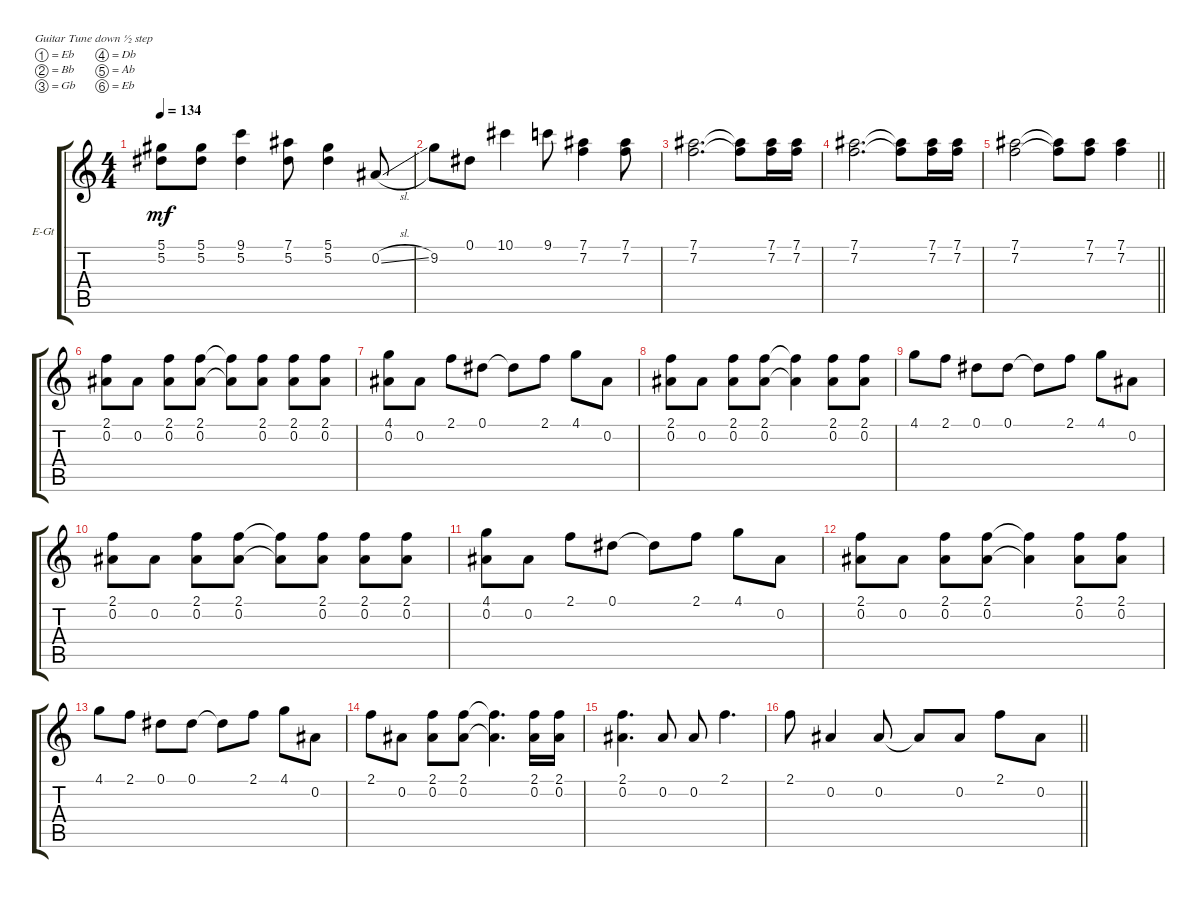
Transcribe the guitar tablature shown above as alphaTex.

\bracketExtendMode groupsimilarinstruments
\firstSystemTrackNameOrientation horizontal
\otherSystemsTrackNameOrientation horizontal
\track ("Guitar 2" "E-Gt") {instrument overdrivenguitar}
\staff {score tabs}
\tuning (Eb4 Bb3 Gb3 Db3 Ab2 Eb2)
\ts (4 4)
\scale
0.206316
\tempo 134
\accidentals auto
\clef g2
\ottava regular
\simile none
\ks c
(5.2 5.1).8{dy mf} (5.2 5.1).8 (5.2 9.1).4 (5.2 7.1).8 (5.2 5.1).4 0.2{sl}.8 |
\scale
0.185263 9.2.8 0.1.8 10.1.4 9.1.8 (7.2 7.1).4 (7.2 7.1).8 |
\scale
0.304211 (7.2 7.1).2{d} (7.2{t} 7.1{t}).8 (7.2 7.1).16 (7.2 7.1).16 |
\scale
0.304211 (7.2 7.1).2{d} (7.2{t} 7.1{t}).8 (7.2 7.1).16 (7.2 7.1).16 |
\scale
0.244613
\barLineRight lightlight
(7.2 7.1).2 (7.2{t} 7.1{t}).8 (7.2 7.1).8 (7.2 7.1).4 |
\scale
0.244613 (0.2 2.1).8 0.2.8 (0.2 2.1).8 (0.2 2.1).8 (0.2{t} 2.1{t}).8 (0.2 2.1).8 (0.2 2.1).8 (0.2 2.1).8 |
\scale
0.26616 (0.2 4.1).8 0.2.8 2.1.8 0.1.8 0.1{t}.8 2.1.8 4.1.8 0.2.8 |
\scale
0.244613 (0.2 2.1).8 0.2.8 (0.2 2.1).8 (0.2 2.1).8 (0.2{t} 2.1{t}).4 (0.2 2.1).8 (0.2 2.1).8 |
\scale
0.220497 4.1.8 2.1.8 0.1.8 0.1.8 0.1{t}.8 2.1.8 4.1.8 0.2.8 |
\scale
0.279503 (0.2 2.1).8 0.2.8 (0.2 2.1).8 (0.2 2.1).8 (0.2{t} 2.1{t}).8 (0.2 2.1).8 (0.2 2.1).8 (0.2 2.1).8 |
\scale
0.220497 (0.2 4.1).8 0.2.8 2.1.8 0.1.8 0.1{t}.8 2.1.8 4.1.8 0.2.8 |
\scale
0.279503 (0.2 2.1).8 0.2.8 (0.2 2.1).8 (0.2 2.1).8 (0.2{t} 2.1{t}).4 (0.2 2.1).8 (0.2 2.1).8 |
\scale
0.208211 4.1.8 2.1.8 0.1.8 0.1.8 0.1{t}.8 2.1.8 4.1.8 0.2.8 |
\scale
0.26393 2.1.8 0.2.8 (0.2 2.1).8 (0.2 2.1).8 (0.2{t} 2.1{t}).4{d} (0.2 2.1).16 (0.2 2.1).16 |
\scale
0.26393 (0.2 2.1).4{d} 0.2.8 0.2.8 2.1.4{d} |
\scale
0.26393
\barLineRight lightlight
2.1.8 0.2.4 0.2.8 0.2{t}.8 0.2.8 2.1.8 0.2.8
